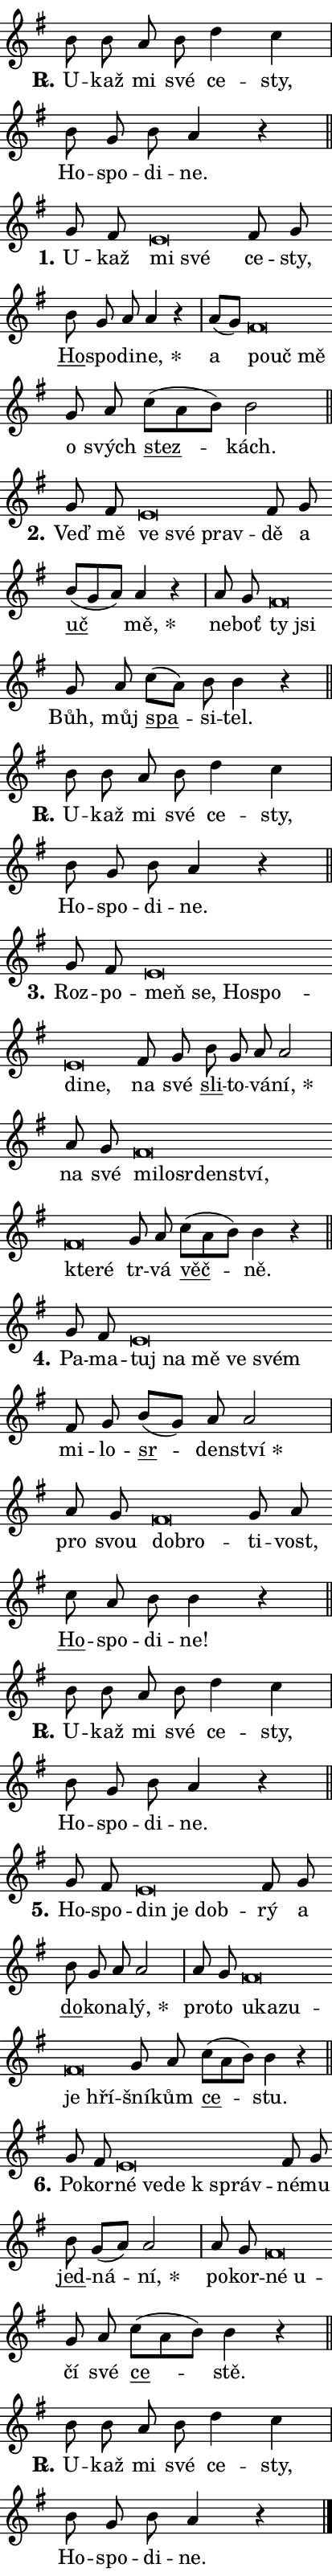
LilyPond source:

\version "2.22.1"
\header { tagline = "" }
\paper {
  indent = 0\cm
  top-margin = 0\cm
  right-margin = 0\cm
  bottom-margin = 0\cm
  left-margin = 0\cm
  paper-width = 7\cm
  page-breaking = #ly:one-page-breaking
  system-system-spacing.basic-distance = #11
  score-system-spacing.basic-distance = #11
  ragged-last = ##f
}


%% Author: Thomas Morley
%% https://lists.gnu.org/archive/html/lilypond-user/2020-05/msg00002.html
#(define (line-position grob)
"Returns position of @var[grob} in current system:
   @code{'start}, if at first time-step
   @code{'end}, if at last time-step
   @code{'middle} otherwise
"
  (let* ((col (ly:item-get-column grob))
         (ln (ly:grob-object col 'left-neighbor))
         (rn (ly:grob-object col 'right-neighbor))
         (col-to-check-left (if (ly:grob? ln) ln col))
         (col-to-check-right (if (ly:grob? rn) rn col))
         (break-dir-left
           (and
             (ly:grob-property col-to-check-left 'non-musical #f)
             (ly:item-break-dir col-to-check-left)))
         (break-dir-right
           (and
             (ly:grob-property col-to-check-right 'non-musical #f)
             (ly:item-break-dir col-to-check-right))))
        (cond ((eqv? 1 break-dir-left) 'start)
              ((eqv? -1 break-dir-right) 'end)
              (else 'middle))))

#(define (tranparent-at-line-position vctor)
  (lambda (grob)
  "Relying on @code{line-position} select the relevant enry from @var{vctor}.
Used to determine transparency,"
    (case (line-position grob)
      ((end) (not (vector-ref vctor 0)))
      ((middle) (not (vector-ref vctor 1)))
      ((start) (not (vector-ref vctor 2))))))

noteHeadBreakVisibility =
#(define-music-function (break-visibility)(vector?)
"Makes @code{NoteHead}s transparent relying on @var{break-visibility}"
#{
  \override NoteHead.transparent =
    #(tranparent-at-line-position break-visibility)
#})

#(define delete-ledgers-for-transparent-note-heads
  (lambda (grob)
    "Reads whether a @code{NoteHead} is transparent.
If so this @code{NoteHead} is removed from @code{'note-heads} from
@var{grob}, which is supposed to be @code{LedgerLineSpanner}.
As a result ledgers are not printed for this @code{NoteHead}"
    (let* ((nhds-array (ly:grob-object grob 'note-heads))
           (nhds-list
             (if (ly:grob-array? nhds-array)
                 (ly:grob-array->list nhds-array)
                 '()))
           ;; Relies on the transparent-property being done before
           ;; Staff.LedgerLineSpanner.after-line-breaking is executed.
           ;; This is fragile ...
           (to-keep
             (remove
               (lambda (nhd)
                 (ly:grob-property nhd 'transparent #f))
               nhds-list)))
      ;; TODO find a better method to iterate over grob-arrays, similiar
      ;; to filter/remove etc for lists
      ;; For now rebuilt from scratch
      (set! (ly:grob-object grob 'note-heads)  '())
      (for-each
        (lambda (nhd)
          (ly:pointer-group-interface::add-grob grob 'note-heads nhd))
        to-keep))))

hideNotes = {
  \noteHeadBreakVisibility #begin-of-line-visible
}
unHideNotes = {
  \noteHeadBreakVisibility #all-visible
}

% work-around for resetting accidentals
% https://lilypond.org/doc/v2.23/Documentation/notation/displaying-rhythms#unmetered-music
cadenzaMeasure = {
  \cadenzaOff
  \partial 1024 s1024
  \cadenzaOn
}

#(define-markup-command (accent layout props text) (markup?)
  "Underline accented syllable"
  (interpret-markup layout props
    #{\markup \override #'(offset . 4.3) \underline { #text }#}))

responsum = \markup \concat {
  "R" \hspace #-1.05 \path #0.1 #'((moveto 0 0.07) (lineto 0.9 0.8)) \hspace #0.05 "."
}

\layout {
    \context {
        \Staff
        \remove "Time_signature_engraver"
        \override LedgerLineSpanner.after-line-breaking = #delete-ledgers-for-transparent-note-heads
    }
    \context {
        \Voice {
            \override NoteHead.output-attributes = #'((class . "notehead"))
            \override Hairpin.height = #0.55
        }
    }
    \context {
        \Lyrics {
            \override StanzaNumber.output-attributes = #'((class . "stanzanumber"))
            \override LyricSpace.minimum-distance = #0.9
            \override LyricText.font-name = #"TeX Gyre Schola"
            \override LyricText.font-size = 1
            \override StanzaNumber.font-name = #"TeX Gyre Schola Bold"
            \override StanzaNumber.font-size = 1
        }
    }
}

% magnetic-lyrics.ily
%
%   written by
%     Jean Abou Samra <jean@abou-samra.fr>
%     Werner Lemberg <wl@gnu.org>
%
%   adapted by
%     Jiri Hon <jiri.hon@gmail.com>
%
% Version 2022-Apr-15

% https://www.mail-archive.com/lilypond-user@gnu.org/msg149350.html

#(define (Left_hyphen_pointer_engraver context)
   "Collect syllable-hyphen-syllable occurrences in lyrics and store
them in properties.  This engraver only looks to the left.  For
example, if the lyrics input is @code{foo -- bar}, it does the
following.

@itemize @bullet
@item
Set the @code{text} property of the @code{LyricHyphen} grob between
@q{foo} and @q{bar} to @code{foo}.

@item
Set the @code{left-hyphen} property of the @code{LyricText} grob with
text @q{foo} to the @code{LyricHyphen} grob between @q{foo} and
@q{bar}.
@end itemize

Use this auxiliary engraver in combination with the
@code{lyric-@/text::@/apply-@/magnetic-@/offset!} hook."
   (let ((hyphen #f)
         (text #f))
     (make-engraver
      (acknowledgers
       ((lyric-syllable-interface engraver grob source-engraver)
        (set! text grob)))
      (end-acknowledgers
       ((lyric-hyphen-interface engraver grob source-engraver)
        ;(when (not (grob::has-interface grob 'lyric-space-interface))
          (set! hyphen grob)));)
      ((stop-translation-timestep engraver)
       (when (and text hyphen)
         (ly:grob-set-object! text 'left-hyphen hyphen))
       (set! text #f)
       (set! hyphen #f)))))

#(define (lyric-text::apply-magnetic-offset! grob)
   "If the space between two syllables is less than the value in
property @code{LyricText@/.details@/.squash-threshold}, move the right
syllable to the left so that it gets concatenated with the left
syllable.

Use this function as a hook for
@code{LyricText@/.after-@/line-@/breaking} if the
@code{Left_@/hyphen_@/pointer_@/engraver} is active."
   (let ((hyphen (ly:grob-object grob 'left-hyphen #f)))
     (when hyphen
       (let ((left-text (ly:spanner-bound hyphen LEFT)))
         (when (grob::has-interface left-text 'lyric-syllable-interface)
           (let* ((common (ly:grob-common-refpoint grob left-text X))
                  (this-x-ext (ly:grob-extent grob common X))
                  (left-x-ext
                   (begin
                     ;; Trigger magnetism for left-text.
                     (ly:grob-property left-text 'after-line-breaking)
                     (ly:grob-extent left-text common X)))
                  ;; `delta` is the gap width between two syllables.
                  (delta (- (interval-start this-x-ext)
                            (interval-end left-x-ext)))
                  (details (ly:grob-property grob 'details))
                  (threshold (assoc-get 'squash-threshold details 0.2)))
             (when (< delta threshold)
               (let* (;; We have to manipulate the input text so that
                      ;; ligatures crossing syllable boundaries are not
                      ;; disabled.  For languages based on the Latin
                      ;; script this is essentially a beautification.
                      ;; However, for non-Western scripts it can be a
                      ;; necessity.
                      (lt (ly:grob-property left-text 'text))
                      (rt (ly:grob-property grob 'text))
                      (is-space (grob::has-interface hyphen 'lyric-space-interface))
                      (space (if is-space " " ""))
                      (space-markup (grob-interpret-markup grob " "))
                      (space-size (interval-length (ly:stencil-extent space-markup X)))
                      (extra-delta (if is-space space-size 0))
                      ;; Append new syllable.
                      (ltrt-space (if (and (string? lt) (string? rt))
                                (string-append lt space rt)
                                (make-concat-markup (list lt space rt))))
                      ;; Right-align `ltrt` to the right side.
                      (ltrt-space-markup (grob-interpret-markup
                               grob
                               (make-translate-markup
                                (cons (interval-length this-x-ext) 0)
                                (make-right-align-markup ltrt-space)))))
                 (begin
                   ;; Don't print `left-text`.
                   (ly:grob-set-property! left-text 'stencil #f)
                   ;; Set text and stencil (which holds all collected
                   ;; syllables so far) and shift it to the left.
                   (ly:grob-set-property! grob 'text ltrt-space)
                   (ly:grob-set-property! grob 'stencil ltrt-space-markup)
                   (ly:grob-translate-axis! grob (- (- delta extra-delta)) X))))))))))


#(define (lyric-hyphen::displace-bounds-first grob)
   ;; Make very sure this callback isn't triggered too early.
   (let ((left (ly:spanner-bound grob LEFT))
         (right (ly:spanner-bound grob RIGHT)))
     (ly:grob-property left 'after-line-breaking)
     (ly:grob-property right 'after-line-breaking)
     (ly:lyric-hyphen::print grob)))

squashThreshold = #0.4

\layout {
  \context {
    \Lyrics
    \consists #Left_hyphen_pointer_engraver
    \override LyricText.after-line-breaking =
      #lyric-text::apply-magnetic-offset!
    \override LyricHyphen.stencil = #lyric-hyphen::displace-bounds-first
    \override LyricText.details.squash-threshold = \squashThreshold
    \override LyricHyphen.minimum-distance = 0
    \override LyricHyphen.minimum-length = \squashThreshold
  }
}

squash = \override LyricText.details.squash-threshold = 9999
unSquash = \override LyricText.details.squash-threshold = \squashThreshold

left = \override LyricText.self-alignment-X = #LEFT
unLeft = \revert LyricText.self-alignment-X

starOffset = #(lambda (grob) 
                (let ((x_offset (ly:self-alignment-interface::aligned-on-x-parent grob)))
                  (if (= x_offset 0) 0 (+ x_offset 1.2))))

star = #(define-music-function (syllable)(string?)
"Append star separator at the end of a syllable"
#{
  \once \override LyricText.X-offset = #starOffset
  \lyricmode { \markup {
    #syllable
    \override #'((font-name . "TeX Gyre Schola Bold")) \hspace #0.2 \lower #0.65 \larger "*"
  } }
#})

starAccent = #(define-music-function (syllable)(string?)
"Append star separator at the end of a syllable and make accent"
#{
  \once \override LyricText.X-offset = #starOffset
  \lyricmode { \markup {
    \accent #syllable
    \override #'((font-name . "TeX Gyre Schola Bold")) \hspace #0.2 \lower #0.65 \larger "*"
  } }
#})

breath = #(define-music-function (syllable)(string?)
"Append breathing indicator at the end of a syllable"
#{
  \lyricmode { \markup { #syllable "+" } }
#})

optionalBreath = #(define-music-function (syllable)(string?)
"Append optional breathing indicator at the end of a syllable"
#{
  \lyricmode { \markup { #syllable "(+)" } }
#})


\score {
    <<
        \new Voice = "melody" { \cadenzaOn \key g \major \relative { b'8 b a b d4 c \cadenzaMeasure \bar "|" b8 g b a4 r \cadenzaMeasure \bar "||" \break }
\relative { g'8 fis e\breve*1/16 \hideNotes \breve*1/16 \bar "" \unHideNotes fis8 g \bar "" b g a a4 r \cadenzaMeasure \bar "|" a8[( g)] fis\breve*1/16 \hideNotes \breve*1/16 \breve*1/16 \bar "" \unHideNotes g8 a \bar "" c[( a b)] b2 \cadenzaMeasure \bar "||" \break }
\relative { g'8 fis e\breve*1/16 \hideNotes \breve*1/16 \breve*1/16 \bar "" \unHideNotes fis8 g \bar "" b[( g a)] a4 r \cadenzaMeasure \bar "|" a8 g fis\breve*1/16 \hideNotes \breve*1/16 \bar "" \unHideNotes g8 a \bar "" c[( a)] b b4 r \cadenzaMeasure \bar "||" \break }
\relative { b'8 b a b d4 c \cadenzaMeasure \bar "|" b8 g b a4 r \cadenzaMeasure \bar "||" \break }
\relative { g'8 fis e\breve*1/16 \hideNotes \breve*1/16 \bar "" \breve*1/16 \bar "" \breve*1/16 \bar "" \breve*1/16 \breve*1/16 \bar "" \unHideNotes fis8 g \bar "" b g a a2 \cadenzaMeasure \bar "|" a8 g fis\breve*1/16 \hideNotes \breve*1/16 \bar "" \breve*1/16 \bar "" \breve*1/16 \bar "" \breve*1/16 \bar "" \breve*1/16 \breve*1/16 \bar "" \unHideNotes g8 a \bar "" c[( a b)] b4 r \cadenzaMeasure \bar "||" \break }
\relative { g'8 fis e\breve*1/16 \hideNotes \breve*1/16 \bar "" \breve*1/16 \bar "" \breve*1/16 \breve*1/16 \bar "" \unHideNotes fis8 g \bar "" b[( g)] a a2 \cadenzaMeasure \bar "|" a8 g fis\breve*1/16 \hideNotes \breve*1/16 \bar "" \unHideNotes g8 a \bar "" c a b b4 r \cadenzaMeasure \bar "||" \break }
\relative { b'8 b a b d4 c \cadenzaMeasure \bar "|" b8 g b a4 r \cadenzaMeasure \bar "||" \break }
\relative { g'8 fis e\breve*1/16 \hideNotes \breve*1/16 \breve*1/16 \bar "" \unHideNotes fis8 g \bar "" b g a a2 \cadenzaMeasure \bar "|" a8 g fis\breve*1/16 \hideNotes \breve*1/16 \bar "" \breve*1/16 \bar "" \breve*1/16 \breve*1/16 \bar "" \unHideNotes g8 a \bar "" c[( a b)] b4 r \cadenzaMeasure \bar "||" \break }
\relative { g'8 fis e\breve*1/16 \hideNotes \breve*1/16 \bar "" \breve*1/16 \breve*1/16 \bar "" \unHideNotes fis8 g \bar "" b g[( a)] a2 \cadenzaMeasure \bar "|" a8 g fis\breve*1/16 \hideNotes \breve*1/16 \bar "" \unHideNotes g8 a \bar "" c[( a b)] b4 r \cadenzaMeasure \bar "||" \break }
\relative { b'8 b a b d4 c \cadenzaMeasure \bar "|" b8 g b a4 r \cadenzaMeasure \bar "||" \break } \bar "|." }
        \new Lyrics \lyricsto "melody" { \lyricmode { \set stanza = \responsum
U -- kaž mi své ce -- sty, Ho -- spo -- di -- ne.
\set stanza = "1."
U -- kaž \left mi \squash své \unLeft \unSquash ce -- sty, \markup \accent Ho -- spo -- di -- \star ne, a \left po -- \squash uč mě \unLeft \unSquash o svých \markup \accent stez -- kách.
\set stanza = "2."
Veď mě \left ve \squash své prav -- \unLeft \unSquash dě a \markup \accent uč \star mě, ne -- boť \left ty \squash jsi \unLeft \unSquash Bůh, můj \markup \accent spa -- si -- tel.
\set stanza = \responsum
U -- kaž mi své ce -- sty, Ho -- spo -- di -- ne.
\set stanza = "3."
Roz -- po -- \left meň \squash se, Ho -- spo -- di -- ne, \unLeft \unSquash na své \markup \accent sli -- to -- vá -- \star ní, na své \left mi -- \squash lo -- sr -- den -- ství, kte -- ré \unLeft \unSquash tr -- vá \markup \accent věč -- ně.
\set stanza = "4."
Pa -- ma -- \left tuj \squash na mě ve svém \unLeft \unSquash mi -- lo -- \markup \accent sr -- den -- \star ství pro svou \left dob -- \squash ro -- \unLeft \unSquash ti -- vost, \markup \accent Ho -- spo -- di -- ne!
\set stanza = \responsum
U -- kaž mi své ce -- sty, Ho -- spo -- di -- ne.
\set stanza = "5."
Ho -- spo -- \left din \squash je dob -- \unLeft \unSquash rý a \markup \accent do -- ko -- na -- \star lý, pro -- to \left u -- \squash ka -- zu -- je hří -- \unLeft \unSquash šní -- kům \markup \accent ce -- stu.
\set stanza = "6."
Po -- kor -- \left né \squash ve -- de "k správ" -- \unLeft \unSquash né -- mu \markup \accent jed -- ná -- \star ní, po -- kor -- \left né \squash u -- \unLeft \unSquash čí své \markup \accent ce -- stě.
\set stanza = \responsum
U -- kaž mi své ce -- sty, Ho -- spo -- di -- ne. } }
    >>
    \layout {}
}
